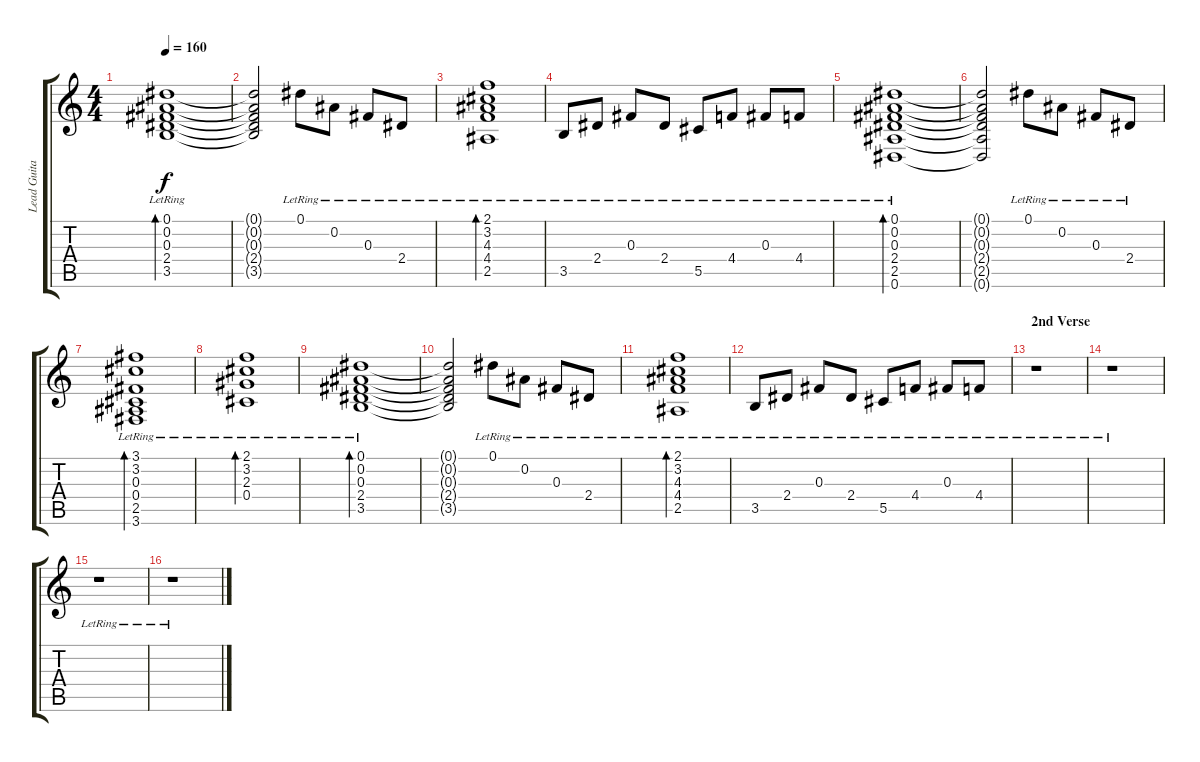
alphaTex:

\track ("Lead Guitar" "Lead Guita") {instrument electricguitarclean}
\staff {score tabs}
\tuning (Eb4 Bb3 Gb3 Db3 Ab2 Eb2) {hide}
\ts (4 4)
\tempo 160
\clef g2
\ks c
(0.1{lr} 0.2{lr} 0.3{lr} 2.4{lr} 3.5{lr}).1{bd 240 dy f} |
(0.1{t} 0.2{t} 0.3{t} 2.4{t} 3.5{t}).2 0.1{lr}.8 0.2{lr}.8 0.3{lr}.8 2.4{lr}.8 |
(2.1{lr} 3.2{lr} 4.3{lr} 4.4{lr} 2.5{lr}).1{bd 240} |
3.5{lr}.8 2.4{lr}.8 0.3{lr}.8 2.4{lr}.8 5.5{lr}.8 4.4{lr}.8 0.3{lr}.8 4.4{lr}.8 |
(0.1{lr} 0.2{lr} 0.3{lr} 2.4{lr} 2.5{lr} 0.6{lr}).1{bd 240} |
(0.1{t} 0.2{t} 0.3{t} 2.4{t} 2.5{t} 0.6{t}).2 0.1{lr}.8 0.2{lr}.8 0.3{lr}.8 2.4{lr}.8 |
(3.1{lr} 3.2{lr} 0.3{lr} 0.4{lr} 2.5{lr} 3.6{lr}).1{bd 240} |
(2.1{lr} 3.2{lr} 2.3{lr} 0.4{lr}).1{bd 240} |
(0.1{lr} 0.2{lr} 0.3{lr} 2.4{lr} 3.5{lr}).1{bd 240} |
(0.1{t} 0.2{t} 0.3{t} 2.4{t} 3.5{t}).2 0.1{lr}.8 0.2{lr}.8 0.3{lr}.8 2.4{lr}.8 |
(2.1{lr} 3.2{lr} 4.3{lr} 4.4{lr} 2.5{lr}).1{bd 240} |
3.5{lr}.8 2.4{lr}.8 0.3{lr}.8 2.4{lr}.8 5.5{lr}.8 4.4{lr}.8 0.3{lr}.8 4.4{lr}.8 |
\section ("" "2nd Verse")
r.1 |
r.1 |
r.1 |
r.1
